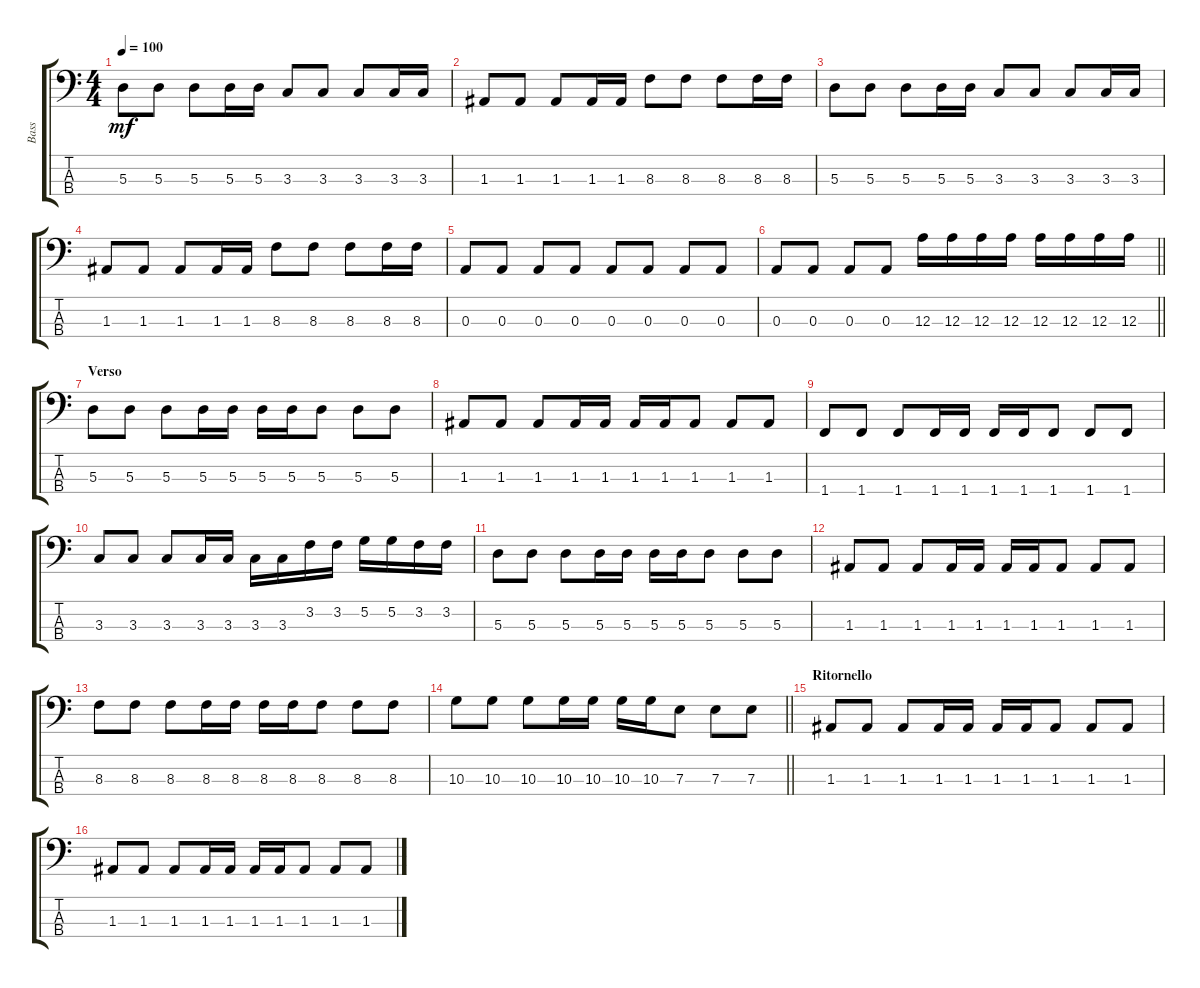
\track ("Bass" "Bass") {instrument electricbassfinger}
\staff {score tabs}
\tuning (G2 D2 A1 E1) {hide}
\ts (4 4)
\tempo 100
\clef f4
\ks c
5.3.8{dy mf} 5.3.8 5.3.8 5.3.16 5.3.16 3.3.8 3.3.8 3.3.8 3.3.16 3.3.16 |
1.3.8 1.3.8 1.3.8 1.3.16 1.3.16 8.3.8 8.3.8 8.3.8 8.3.16 8.3.16 |
5.3.8 5.3.8 5.3.8 5.3.16 5.3.16 3.3.8 3.3.8 3.3.8 3.3.16 3.3.16 |
1.3.8 1.3.8 1.3.8 1.3.16 1.3.16 8.3.8 8.3.8 8.3.8 8.3.16 8.3.16 |
0.3.8 0.3.8 0.3.8 0.3.8 0.3.8 0.3.8 0.3.8 0.3.8 |
\barLineRight lightlight
0.3.8 0.3.8 0.3.8 0.3.8 12.3.16 12.3.16 12.3.16 12.3.16 12.3.16 12.3.16 12.3.16 12.3.16 |
\section ("" "Verso")
5.3.8 5.3.8 5.3.8 5.3.16 5.3.16 5.3.16 5.3.16 5.3.8 5.3.8 5.3.8 |
1.3.8 1.3.8 1.3.8 1.3.16 1.3.16 1.3.16 1.3.16 1.3.8 1.3.8 1.3.8 |
1.4.8 1.4.8 1.4.8 1.4.16 1.4.16 1.4.16 1.4.16 1.4.8 1.4.8 1.4.8 |
3.3.8 3.3.8 3.3.8 3.3.16 3.3.16 3.3.16 3.3.16 3.2.16 3.2.16 5.2.16 5.2.16 3.2.16 3.2.16 |
5.3.8 5.3.8 5.3.8 5.3.16 5.3.16 5.3.16 5.3.16 5.3.8 5.3.8 5.3.8 |
1.3.8 1.3.8 1.3.8 1.3.16 1.3.16 1.3.16 1.3.16 1.3.8 1.3.8 1.3.8 |
8.3.8 8.3.8 8.3.8 8.3.16 8.3.16 8.3.16 8.3.16 8.3.8 8.3.8 8.3.8 |
\barLineRight lightlight
10.3.8 10.3.8 10.3.8 10.3.16 10.3.16 10.3.16 10.3.16 7.3.8 7.3.8 7.3.8 |
\section ("" "Ritornello")
1.3.8 1.3.8 1.3.8 1.3.16 1.3.16 1.3.16 1.3.16 1.3.8 1.3.8 1.3.8 |
1.3.8 1.3.8 1.3.8 1.3.16 1.3.16 1.3.16 1.3.16 1.3.8 1.3.8 1.3.8
